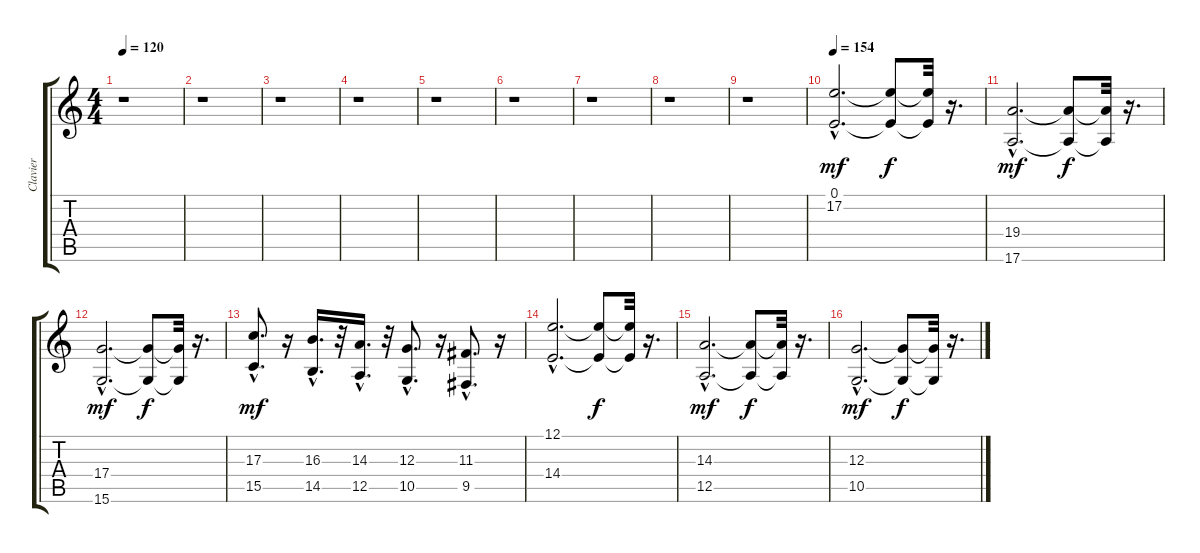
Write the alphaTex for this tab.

\track ("Clavier" "Clavier") {instrument stringensemble1}
\staff {score tabs}
\tuning (E4 B3 G3 D3 A2 E2) {hide}
\ts (4 4)
\tempo 120
\clef g2
\ks c
r.1{dy mf} |
r.1 |
r.1 |
r.1 |
r.1 |
r.1 |
r.1 |
r.1 |
r.1 |
\tempo 154
(0.1{hac} 17.2{hac}).2{d} (0.1{t} 17.2{t}).8{dy f} (0.1{t} 17.2{t}).32 r.16{d} |
(19.4{hac} 17.6{hac}).2{d dy mf} (19.4{t} 17.6{t}).8{dy f} (19.4{t} 17.6{t}).32 r.16{d} |
(17.4{hac} 15.6{hac}).2{d dy mf} (17.4{t} 15.6{t}).8{dy f} (17.4{t} 15.6{t}).32 r.16{d} |
(17.3{hac} 15.5{hac}).8{d dy mf} r.16 (16.3{hac} 14.5{hac}).16{d} r.32 (14.3{hac} 12.5{hac}).16{d} r.32 (12.3{hac} 10.5{hac}).8{d} r.16 (11.3{hac} 9.5{hac}).8{d} r.16 |
(12.1{hac} 14.4{hac}).2{d} (12.1{t} 14.4{t}).8{dy f} (12.1{t} 14.4{t}).32 r.16{d} |
(14.3{hac} 12.5{hac}).2{d dy mf} (14.3{t} 12.5{t}).8{dy f} (14.3{t} 12.5{t}).32 r.16{d} |
(12.3{hac} 10.5{hac}).2{d dy mf} (12.3{t} 10.5{t}).8{dy f} (12.3{t} 10.5{t}).32 r.16{d}
